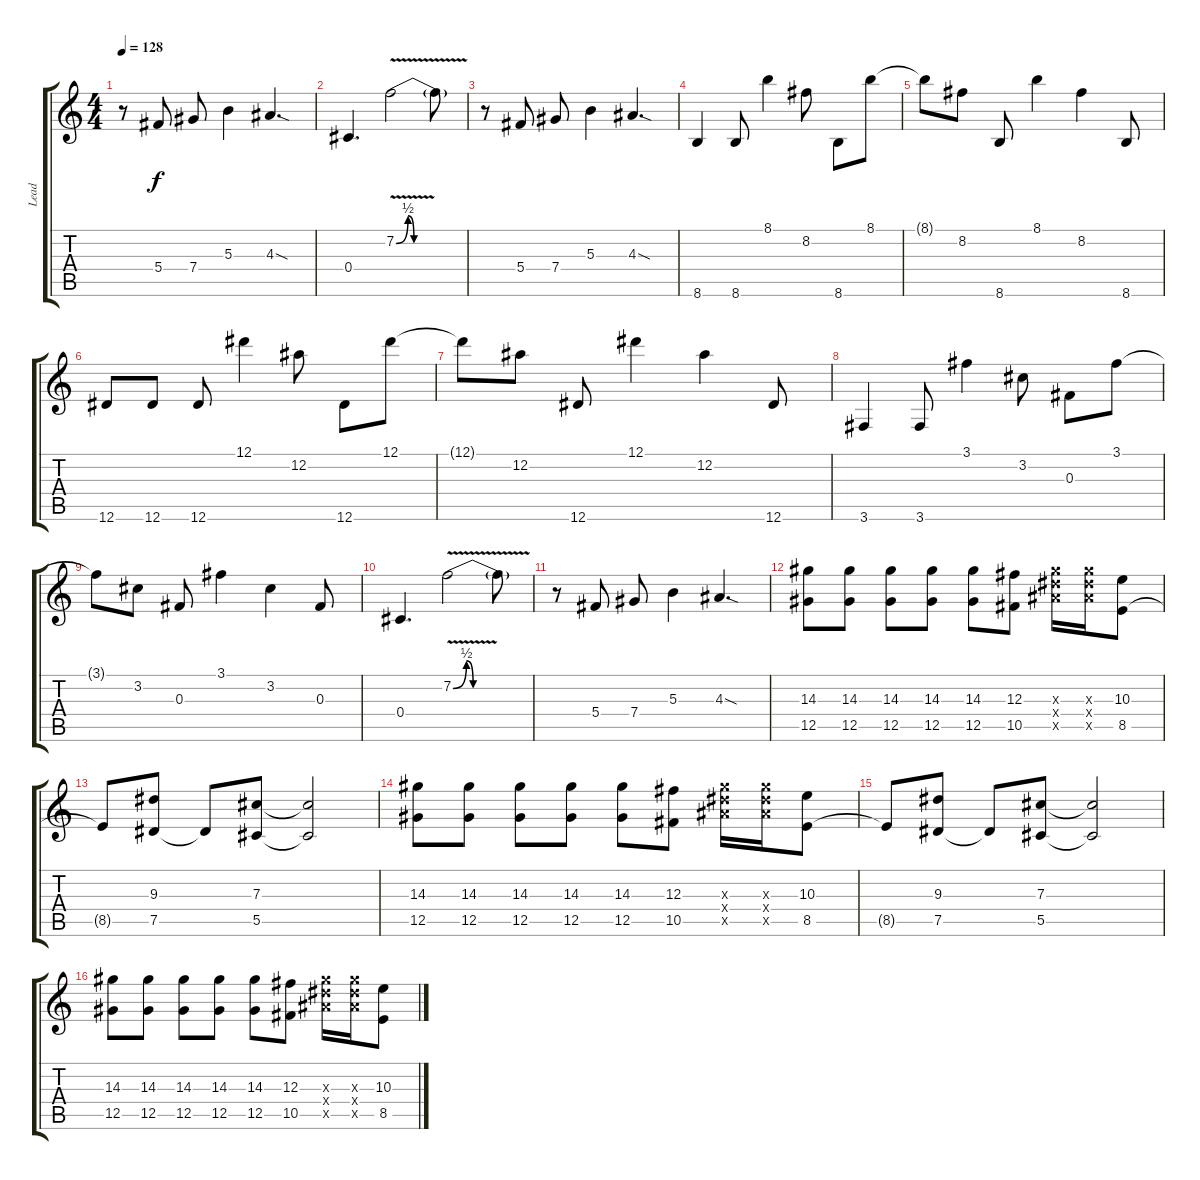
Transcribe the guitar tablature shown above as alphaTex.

\track ("Lead" "Lead") {instrument overdrivenguitar}
\staff {score tabs}
\tuning (Eb4 Bb3 Gb3 Db3 Ab2 Eb2) {hide}
\ts (4 4)
\tempo 128
\clef g2
\ks c
r.8{dy f} 5.4.8 7.4.8 5.3.4 4.3{sod}.4{d} |
0.4.4{d} 7.2{be (custom 0 0 10 2 15 0 29 0 41 0 60 0) v}.2 7.2{t}.8 |
r.8 5.4.8 7.4.8 5.3.4 4.3{sod}.4{d} |
8.6.4 8.6.8 8.1.4 8.2.8 8.6.8 8.1.8 |
8.1{t}.8 8.2.8 8.6.8 8.1.4 8.2.4 8.6.8 |
12.6.8 12.6.8 12.6.8 12.1.4 12.2.8 12.6.8 12.1.8 |
12.1{t}.8 12.2.8 12.6.8 12.1.4 12.2.4 12.6.8 |
3.6.4 3.6.8 3.1.4 3.2.8 0.3.8 3.1.8 |
3.1{t}.8 3.2.8 0.3.8 3.1.4 3.2.4 0.3.8 |
0.4.4{d} 7.2{be (custom 0 0 10 2 15 0 29 0 41 0 60 0) v}.2 7.2{t}.8 |
r.8 5.4.8 7.4.8 5.3.4 4.3{sod}.4{d} |
(14.3 12.5).8 (14.3 12.5).8 (14.3 12.5).8 (14.3 12.5).8 (14.3 12.5).8 (12.3 10.5).8 (14.3{x} 14.4{x} 14.5{x}).16 (14.3{x} 14.4{x} 14.5{x}).16 (10.3 8.5).8 |
8.5{t}.8 (9.3 7.5).8 7.5{t}.8 (7.3 5.5).8 (7.3{t} 5.5{t}).2 |
(14.3 12.5).8 (14.3 12.5).8 (14.3 12.5).8 (14.3 12.5).8 (14.3 12.5).8 (12.3 10.5).8 (14.3{x} 14.4{x} 14.5{x}).16 (14.3{x} 14.4{x} 14.5{x}).16 (10.3 8.5).8 |
8.5{t}.8 (9.3 7.5).8 7.5{t}.8 (7.3 5.5).8 (7.3{t} 5.5{t}).2 |
(14.3 12.5).8 (14.3 12.5).8 (14.3 12.5).8 (14.3 12.5).8 (14.3 12.5).8 (12.3 10.5).8 (14.3{x} 14.4{x} 14.5{x}).16 (14.3{x} 14.4{x} 14.5{x}).16 (10.3 8.5).8
